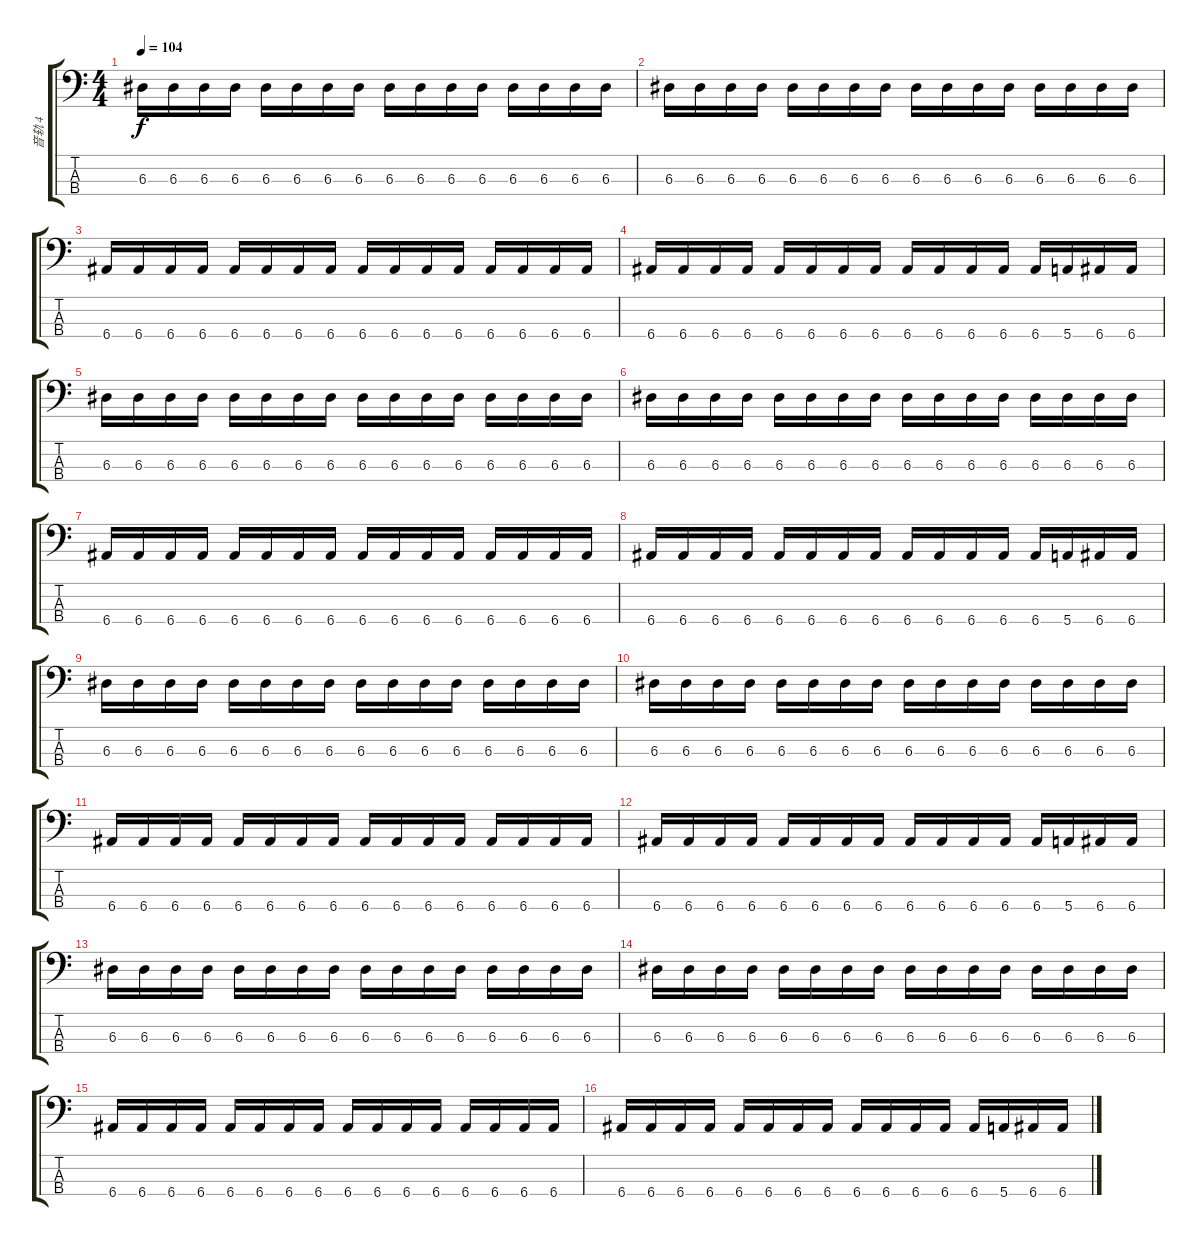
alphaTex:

\track ("音轨 4" "音轨 4") {instrument electricbassfinger}
\staff {score tabs}
\tuning (G2 D2 A1 E1) {hide}
\ts (4 4)
\tempo 104
\clef f4
\ks c
6.3.16{dy f} 6.3.16 6.3.16 6.3.16 6.3.16 6.3.16 6.3.16 6.3.16 6.3.16 6.3.16 6.3.16 6.3.16 6.3.16 6.3.16 6.3.16 6.3.16 |
6.3.16 6.3.16 6.3.16 6.3.16 6.3.16 6.3.16 6.3.16 6.3.16 6.3.16 6.3.16 6.3.16 6.3.16 6.3.16 6.3.16 6.3.16 6.3.16 |
6.4.16 6.4.16 6.4.16 6.4.16 6.4.16 6.4.16 6.4.16 6.4.16 6.4.16 6.4.16 6.4.16 6.4.16 6.4.16 6.4.16 6.4.16 6.4.16 |
6.4.16 6.4.16 6.4.16 6.4.16 6.4.16 6.4.16 6.4.16 6.4.16 6.4.16 6.4.16 6.4.16 6.4.16 6.4.16 5.4.16 6.4.16 6.4.16 |
6.3.16 6.3.16 6.3.16 6.3.16 6.3.16 6.3.16 6.3.16 6.3.16 6.3.16 6.3.16 6.3.16 6.3.16 6.3.16 6.3.16 6.3.16 6.3.16 |
6.3.16 6.3.16 6.3.16 6.3.16 6.3.16 6.3.16 6.3.16 6.3.16 6.3.16 6.3.16 6.3.16 6.3.16 6.3.16 6.3.16 6.3.16 6.3.16 |
6.4.16 6.4.16 6.4.16 6.4.16 6.4.16 6.4.16 6.4.16 6.4.16 6.4.16 6.4.16 6.4.16 6.4.16 6.4.16 6.4.16 6.4.16 6.4.16 |
6.4.16 6.4.16 6.4.16 6.4.16 6.4.16 6.4.16 6.4.16 6.4.16 6.4.16 6.4.16 6.4.16 6.4.16 6.4.16 5.4.16 6.4.16 6.4.16 |
6.3.16 6.3.16 6.3.16 6.3.16 6.3.16 6.3.16 6.3.16 6.3.16 6.3.16 6.3.16 6.3.16 6.3.16 6.3.16 6.3.16 6.3.16 6.3.16 |
6.3.16 6.3.16 6.3.16 6.3.16 6.3.16 6.3.16 6.3.16 6.3.16 6.3.16 6.3.16 6.3.16 6.3.16 6.3.16 6.3.16 6.3.16 6.3.16 |
6.4.16 6.4.16 6.4.16 6.4.16 6.4.16 6.4.16 6.4.16 6.4.16 6.4.16 6.4.16 6.4.16 6.4.16 6.4.16 6.4.16 6.4.16 6.4.16 |
6.4.16 6.4.16 6.4.16 6.4.16 6.4.16 6.4.16 6.4.16 6.4.16 6.4.16 6.4.16 6.4.16 6.4.16 6.4.16 5.4.16 6.4.16 6.4.16 |
6.3.16 6.3.16 6.3.16 6.3.16 6.3.16 6.3.16 6.3.16 6.3.16 6.3.16 6.3.16 6.3.16 6.3.16 6.3.16 6.3.16 6.3.16 6.3.16 |
6.3.16 6.3.16 6.3.16 6.3.16 6.3.16 6.3.16 6.3.16 6.3.16 6.3.16 6.3.16 6.3.16 6.3.16 6.3.16 6.3.16 6.3.16 6.3.16 |
6.4.16 6.4.16 6.4.16 6.4.16 6.4.16 6.4.16 6.4.16 6.4.16 6.4.16 6.4.16 6.4.16 6.4.16 6.4.16 6.4.16 6.4.16 6.4.16 |
6.4.16 6.4.16 6.4.16 6.4.16 6.4.16 6.4.16 6.4.16 6.4.16 6.4.16 6.4.16 6.4.16 6.4.16 6.4.16 5.4.16 6.4.16 6.4.16
